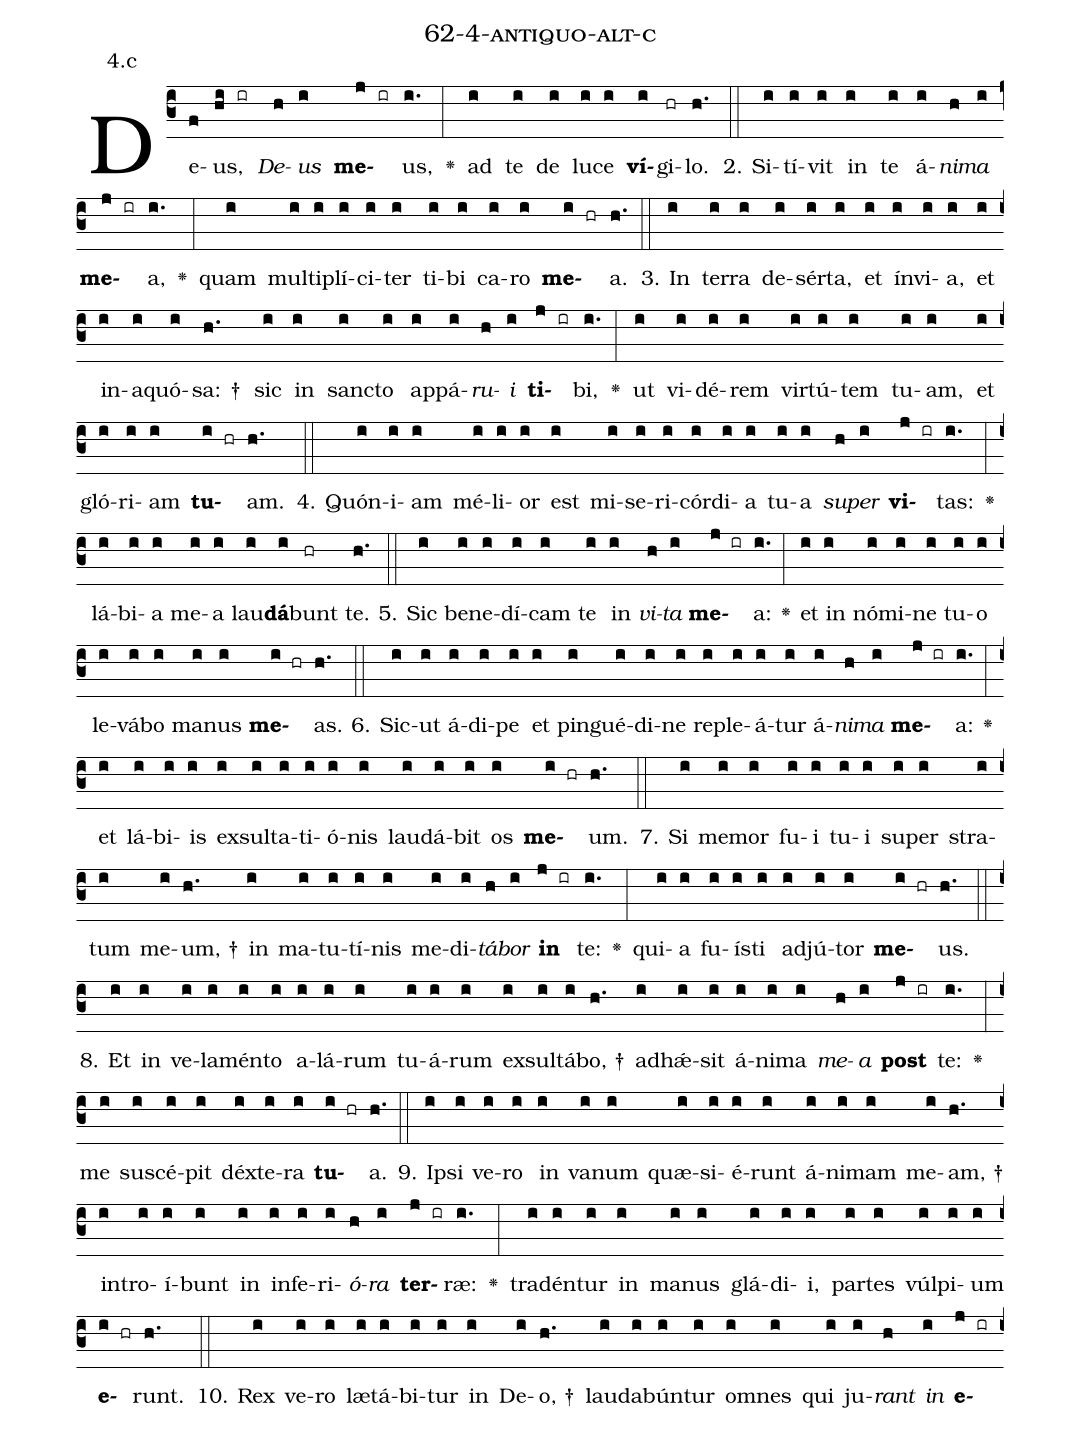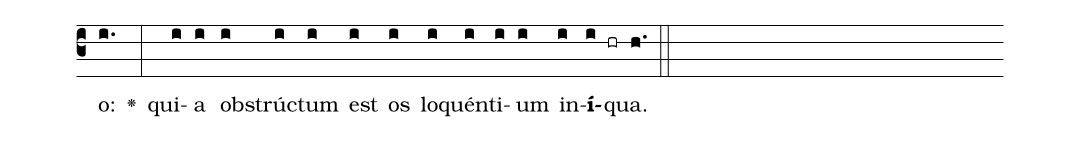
name: 62-4-antiquo-alt-c;
annotation: 4.c;
%%
(c3)De(f)us,(hi ir) <i>De</i>(h)<i>us</i>(i) <b>me</b>(j ir)us,(i.) <v>\greheightstar</v>(:) ad(i) te(i) de(i) lu(i)ce(i) <b>ví</b>(i)gi(hr)lo.(h.) (::)
2. Si(i)tí(i)vit(i) in(i) te(i) á(i)<i>ni</i>(h)<i>ma</i>(i) <b>me</b>(j ir)a,(i.) <v>\greheightstar</v>(:) quam(i) mul(i)ti(i)plí(i)ci(i)ter(i) ti(i)bi(i) ca(i)ro(i) <b>me</b>(i hr)a.(h.) (::)
3. In(i) ter(i)ra(i) de(i)sér(i)ta,(i) et(i) ín(i)vi(i)a,(i) et(i) in(i)a(i)quó(i)sa: †(h.) sic(i) in(i) sanc(i)to(i) ap(i)pá(i)<i>ru</i>(h)<i>i</i>(i) <b>ti</b>(j ir)bi,(i.) <v>\greheightstar</v>(:) ut(i) vi(i)dé(i)rem(i) vir(i)tú(i)tem(i) tu(i)am,(i) et(i) gló(i)ri(i)am(i) <b>tu</b>(i hr)am.(h.) (::)
4. Quón(i)i(i)am(i) mé(i)li(i)or(i) est(i) mi(i)se(i)ri(i)cór(i)di(i)a(i) tu(i)a(i) <i>su</i>(h)<i>per</i>(i) <b>vi</b>(j ir)tas:(i.) <v>\greheightstar</v>(:) lá(i)bi(i)a(i) me(i)a(i) lau(i)<b>dá</b>(i)bunt(hr) te.(h.) (::)
5. Sic(i) be(i)ne(i)dí(i)cam(i) te(i) in(i) <i>vi</i>(h)<i>ta</i>(i) <b>me</b>(j ir)a:(i.) <v>\greheightstar</v>(:) et(i) in(i) nó(i)mi(i)ne(i) tu(i)o(i) le(i)vá(i)bo(i) ma(i)nus(i) <b>me</b>(i hr)as.(h.) (::)
6. Sic(i)ut(i) á(i)di(i)pe(i) et(i) pin(i)gué(i)di(i)ne(i) re(i)ple(i)á(i)tur(i) á(i)<i>ni</i>(h)<i>ma</i>(i) <b>me</b>(j ir)a:(i.) <v>\greheightstar</v>(:) et(i) lá(i)bi(i)is(i) ex(i)sul(i)ta(i)ti(i)ó(i)nis(i) lau(i)dá(i)bit(i) os(i) <b>me</b>(i hr)um.(h.) (::)
7. Si(i) me(i)mor(i) fu(i)i(i) tu(i)i(i) su(i)per(i) stra(i)tum(i) me(i)um, †(h.) in(i) ma(i)tu(i)tí(i)nis(i) me(i)di(i)<i>tá</i>(h)<i>bor</i>(i) <b>in</b>(j ir) te:(i.) <v>\greheightstar</v>(:) qui(i)a(i) fu(i)ís(i)ti(i) ad(i)jú(i)tor(i) <b>me</b>(i hr)us.(h.) (::)
8. Et(i) in(i) ve(i)la(i)mén(i)to(i) a(i)lá(i)rum(i) tu(i)á(i)rum(i) ex(i)sul(i)tá(i)bo, †(h.) ad(i)hǽ(i)sit(i) á(i)ni(i)ma(i) <i>me</i>(h)<i>a</i>(i) <b>post</b>(j ir) te:(i.) <v>\greheightstar</v>(:) me(i) su(i)scé(i)pit(i) déx(i)te(i)ra(i) <b>tu</b>(i hr)a.(h.) (::)
9. Ip(i)si(i) ve(i)ro(i) in(i) va(i)num(i) quæ(i)si(i)é(i)runt(i) á(i)ni(i)mam(i) me(i)am, †(h.) in(i)tro(i)í(i)bunt(i) in(i) in(i)fe(i)ri(i)<i>ó</i>(h)<i>ra</i>(i) <b>ter</b>(j ir)ræ:(i.) <v>\greheightstar</v>(:) tra(i)dén(i)tur(i) in(i) ma(i)nus(i) glá(i)di(i)i,(i) par(i)tes(i) vúl(i)pi(i)um(i) <b>e</b>(i hr)runt.(h.) (::)
10. Rex(i) ve(i)ro(i) læ(i)tá(i)bi(i)tur(i) in(i) De(i)o, †(h.) lau(i)da(i)bún(i)tur(i) om(i)nes(i) qui(i) ju(i)<i>rant</i>(h) <i>in</i>(i) <b>e</b>(j ir)o:(i.) <v>\greheightstar</v>(:) qui(i)a(i) ob(i)strúc(i)tum(i) est(i) os(i) lo(i)quén(i)ti(i)um(i) in(i)<b>í</b>(i hr)qua.(h.) (::)
